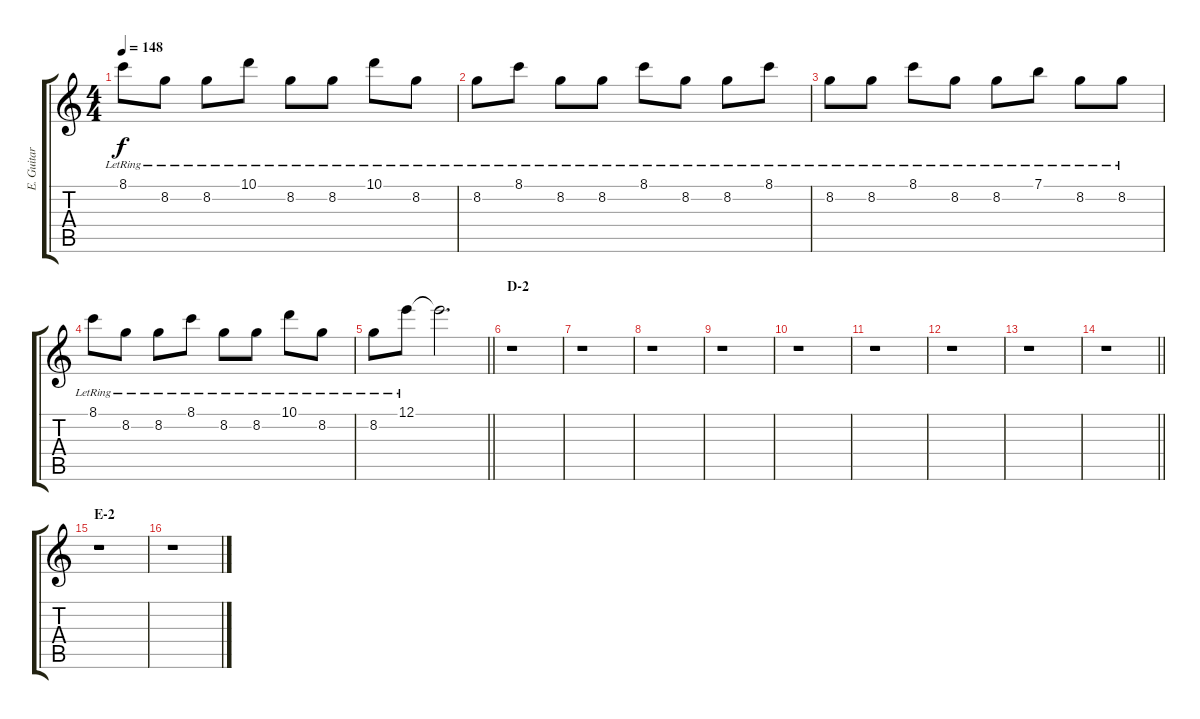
\track ("E. Guitar I" "E. Guitar ") {instrument electricguitarclean}
\staff {score tabs}
\tuning (E4 B3 G3 D3 A2 E2) {hide}
\ts (4 4)
\tempo 148
\clef g2
\ks c
8.1{lr}.8{dy f} 8.2{lr}.8 8.2{lr}.8 10.1{lr}.8 8.2{lr}.8 8.2{lr}.8 10.1{lr}.8 8.2{lr}.8 |
8.2{lr}.8 8.1{lr}.8 8.2{lr}.8 8.2{lr}.8 8.1{lr}.8 8.2{lr}.8 8.2{lr}.8 8.1{lr}.8 |
8.2{lr}.8 8.2{lr}.8 8.1{lr}.8 8.2{lr}.8 8.2{lr}.8 7.1{lr}.8 8.2{lr}.8 8.2{lr}.8 |
8.1{lr}.8 8.2{lr}.8 8.2{lr}.8 8.1{lr}.8 8.2{lr}.8 8.2{lr}.8 10.1{lr}.8 8.2{lr}.8 |
\barLineRight lightlight
8.2{lr}.8 12.1{lr}.8 12.1{t}.2{d} |
\section ("" "D-2")
r.1 |
r.1 |
r.1 |
r.1 |
r.1 |
r.1 |
r.1 |
r.1 |
\barLineRight lightlight
r.1 |
\section ("" "E-2")
r.1 |
r.1
